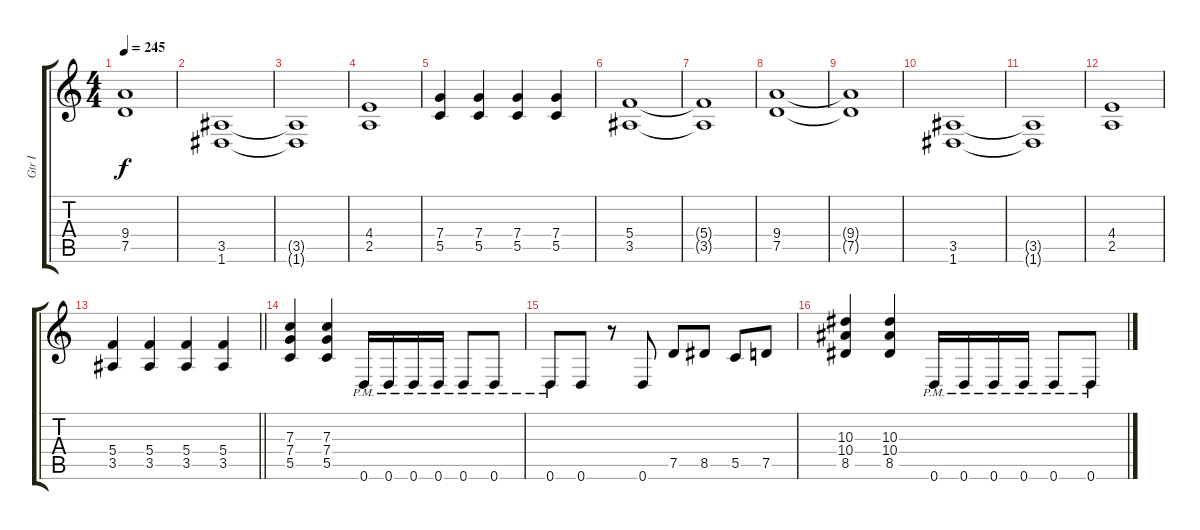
\track ("Gtr I" "Gtr I") {instrument overdrivenguitar}
\staff {score tabs}
\tuning (D4 A3 F3 C3 G2 D2) {hide}
\ts (4 4)
\tempo 245
\clef g2
\ks c
(9.4{t} 7.5{t}).1{dy f} |
(3.5 1.6).1 |
(3.5{t} 1.6{t}).1 |
(4.4 2.5).1 |
(7.4 5.5).4 (7.4 5.5).4 (7.4 5.5).4 (7.4 5.5).4 |
(5.4 3.5).1 |
(5.4{t} 3.5{t}).1 |
(9.4 7.5).1 |
(9.4{t} 7.5{t}).1 |
(3.5 1.6).1 |
(3.5{t} 1.6{t}).1 |
(4.4 2.5).1 |
\barLineRight lightlight
(5.4 3.5).4 (5.4 3.5).4 (5.4 3.5).4 (5.4 3.5).4 |
(7.3 7.4 5.5).4 (7.3 7.4 5.5).4 0.6{pm}.16 0.6{pm}.16 0.6{pm}.16 0.6{pm}.16 0.6{pm}.8 0.6{pm}.8 |
0.6{pm}.8 0.6.8 r.8 0.6.8 7.5.8 8.5.8 5.5.8 7.5.8 |
(10.3 10.4 8.5).4 (10.3 10.4 8.5).4 0.6{pm}.16 0.6{pm}.16 0.6{pm}.16 0.6{pm}.16 0.6{pm}.8 0.6{pm}.8
